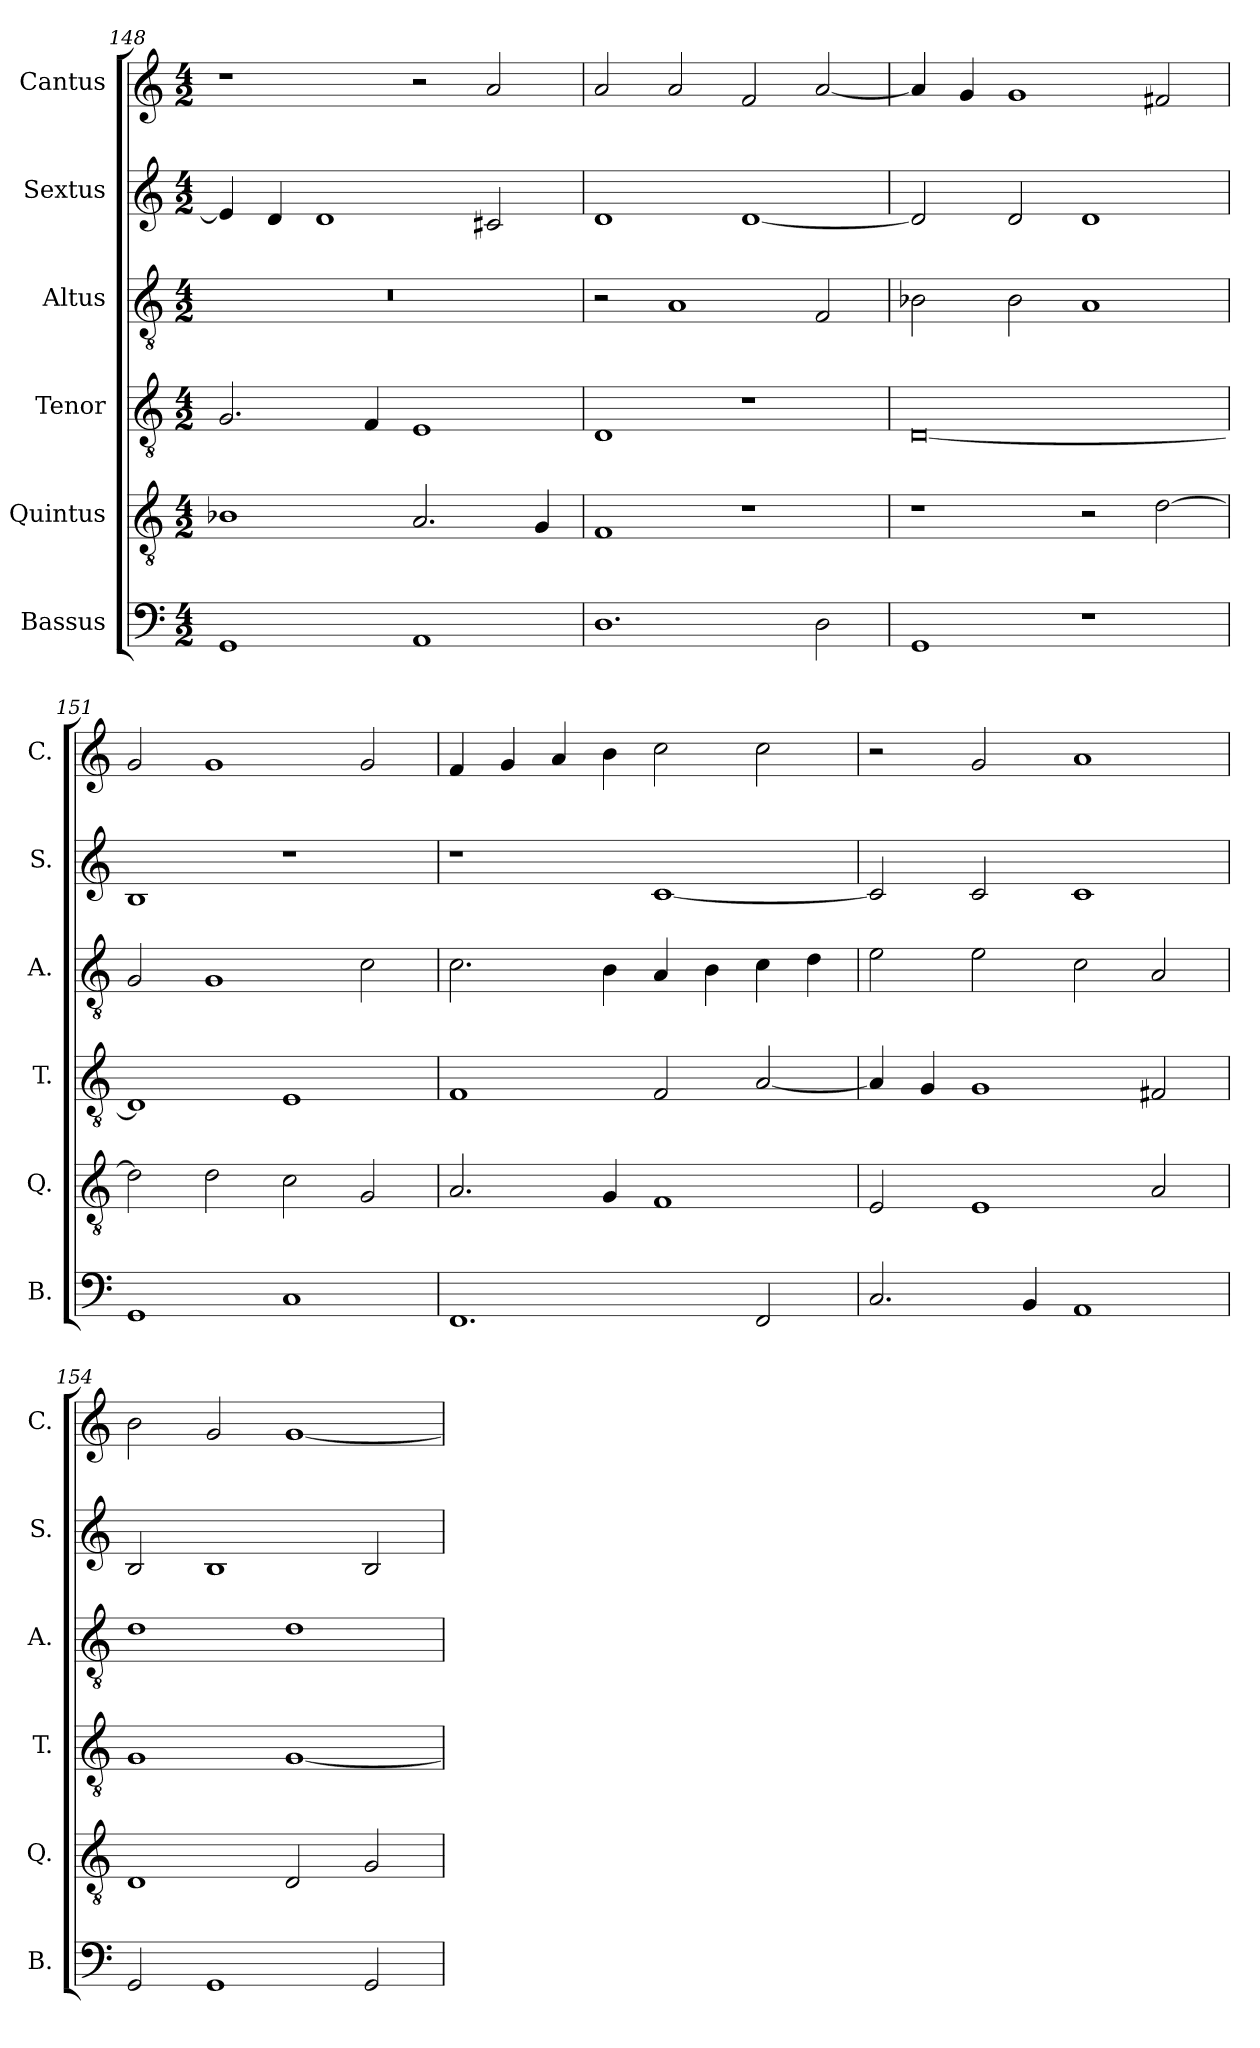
**kern	**kern	**kern	**kern	**kern	**kern
*part6	*part5	*part4	*part3	*part2	*part1
*staff6	*staff5	*staff4	*staff3	*staff2	*staff1
*I"Bassus	*I"Quintus	*I"Tenor	*I"Altus	*I"Sextus	*I"Cantus
*I'B.	*I'Q.	*I'T.	*I'A.	*I'S.	*I'C.
*clefF4	*clefGv2	*clefGv2	*clefGv2	*clefG2	*clefG2
*k[]	*k[]	*k[]	*k[]	*k[]	*k[]
*M4/2	*M4/2	*M4/2	*M4/2	*M4/2	*M4/2
=148	=148	=148	=148	=148	=148
1GG	1B-X	2.G/	0r	4e/]	1r
.	.	.	.	4d/	.
.	.	.	.	1d	.
.	.	4F/	.	.	.
1AA	2.A/	1E	.	.	2r
.	.	.	.	2c#X/	2a/
.	4G/	.	.	.	.
=149	=149	=149	=149	=149	=149
1.D	1F	1D	2r	1d	2a/
.	.	.	1A	.	2a/
.	1r	1r	.	[1d	2f/
2D\	.	.	2F/	.	[2a/
=150	=150	=150	=150	=150	=150
1GG	1r	[0D	2B-X\	2d/]	4a/]
.	.	.	.	.	4g/
.	.	.	2B-\	2d/	1g
1r	2r	.	1A	1d	.
.	[2d\	.	.	.	2f#X/
=151	=151	=151	=151	=151	=151
1GG	2d\]	1D]	2G/	1B	2g/
.	2d\	.	1G	.	1g
1C	2c\	1E	.	1r	.
.	2G/	.	2c\	.	2g/
=152	=152	=152	=152	=152	=152
1.FF	2.A/	1F	2.c\	1r	4f/
.	.	.	.	.	4g/
.	.	.	.	.	4a/
.	4G/	.	4B\	.	4b\
.	1F	2F/	4A/	[1c	2cc\
.	.	.	4B\	.	.
2FF/	.	[2A/	4c\	.	2cc\
.	.	.	4d\	.	.
=153	=153	=153	=153	=153	=153
2.C/	2E/	4A/]	2e\	2c/]	2r
.	.	4G/	.	.	.
.	1E	1G	2e\	2c/	2g/
4BB/	.	.	.	.	.
1AA	.	.	2c\	1c	1a
.	2A/	2F#X/	2A/	.	.
!!LO:LB:g=z
=154	=154	=154	=154	=154	=154
2GG/	1D	1G	1d	2B/	2b\
1GG	.	.	.	1B	2g/
.	2D/	[1G	1d	.	[1g
2GG/	2G/	.	.	2B/	.
=	=	=	=	=	=
*-	*-	*-	*-	*-	*-
